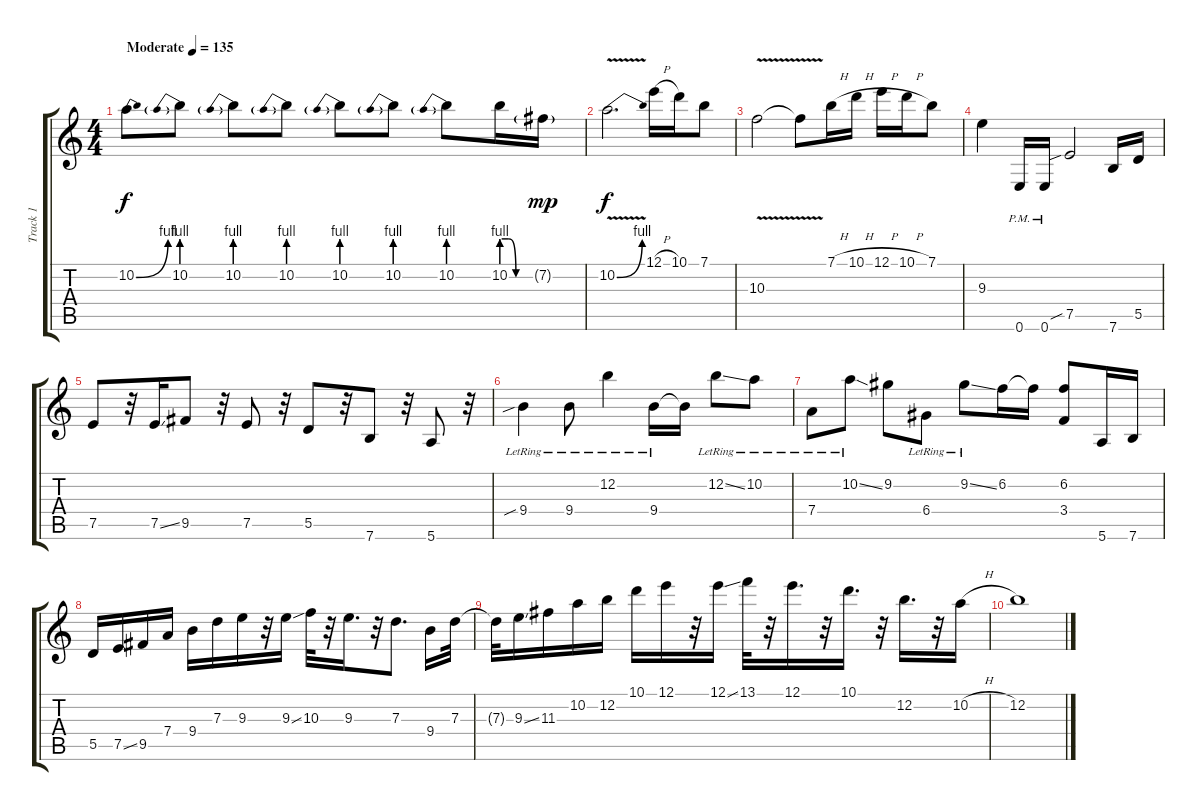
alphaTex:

\track ("Track 1" "Track 1") {instrument distortionguitar}
\staff {score tabs}
\tuning (E4 B3 G3 D3 A2 E2) {hide}
\ts (4 4)
\tempo (135 "Moderate")
\clef g2
\ks c
10.2{be (bend 0 0 60 4)}.8{dy f instrument distortionguitar} 10.2{be (prebend 0 4 60 4)}.8 10.2{be (prebend 0 4 60 4)}.8 10.2{be (prebend 0 4 60 4)}.8 10.2{be (prebend 0 4 60 4)}.8 10.2{be (prebend 0 4 60 4)}.8 10.2{be (prebend 0 4 60 4)}.8 10.2{be (custom 0 4 15 4 30 0 60 0)}.16 7.2{g}.16{dy mp} |
10.2{be (bend 0 0 60 4) v}.2{d dy f} 12.1{h}.16 10.1.16 7.1.8 |
10.3{v}.2 10.3{t}.8 7.1{h}.16 10.1{h}.16 12.1{h}.16 10.1{h}.16 7.1.8 |
9.3.4 0.6{pm}.16 0.6{pm}.16 7.5{sib}.2 7.6.16 5.5.16 |
7.5.8 r.32 7.5{ss}.16 9.5.8 r.32 7.5.8 r.32 5.5.8 r.32 7.6.8 r.32 5.6.8 r.32 |
9.4{sib lr}.4 9.4{lr}.8 12.2{lr}.4 9.4{lr}.16 9.4{t}.16 12.2{ss lr}.8 10.2{lr}.8 |
7.4{lr}.8 10.2{ss lr}.8 9.2.8 6.4{lr}.8 9.2{ss lr}.8 6.2.16 6.2{t}.16 (6.2 3.4).8 5.6.16 7.6.16 |
5.5.16 7.5{ss}.16 9.5.16 7.4.16 9.4.16 7.3.16 9.3.16 r.32 9.3{ss}.16 10.3.32 r.32 9.3.16{d} r.32 7.3.8{d} 9.4.16 7.3.32 |
7.3{t}.32 9.3{ss}.16 11.3.16 10.2.16 12.2.16 10.1.16 12.1.16 r.32 12.1{ss}.16 13.1.32 r.32 12.1.16{d} r.32 10.1.16{d} r.32 12.2.16{d} r.32 10.2{h}.16 |
12.2.1
